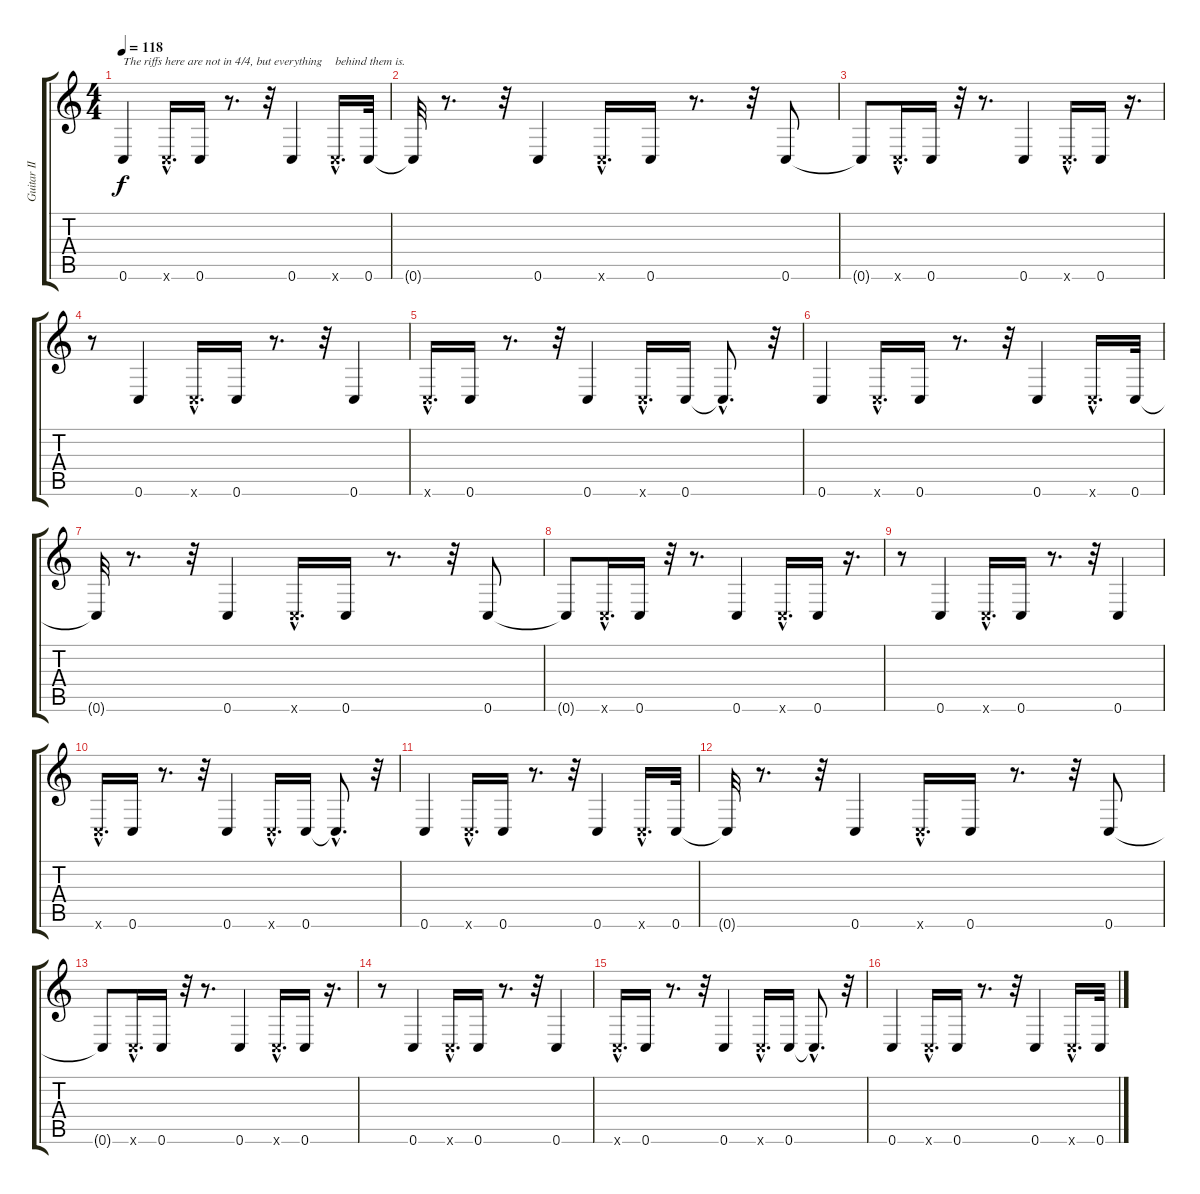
\track ("Guitar II" "Guitar II") {instrument distortionguitar}
\staff {score tabs}
\tuning (D4 A3 F3 C3 G2 C2) {hide}
\ts (4 4)
\tempo 118
\clef g2
\ks c
0.6.4{txt "The riffs here are not in 4/4, but everything" dy f volume 14 balance 0 instrument distortionguitar} 0.6{hac x}.16{d} 0.6.16 r.8{d} r.32 0.6.4 0.6{hac x}.16{d txt "behind them is."} 0.6.32 |
0.6{t}.32 r.8{d} r.32 0.6.4 0.6{hac x}.16{d} 0.6.16 r.8{d} r.32 0.6.8 |
0.6{t}.8 0.6{hac x}.16{d} 0.6.16 r.32 r.8{d} 0.6.4 0.6{hac x}.16{d} 0.6.16 r.16{d} |
r.8 0.6.4 0.6{hac x}.16{d} 0.6.16 r.8{d} r.32 0.6.4 |
0.6{hac x}.16{d} 0.6.16 r.8{d} r.32 0.6.4 0.6{hac x}.16{d} 0.6.16 0.6{hac t}.8{d} r.32 |
0.6.4{volume 14 balance 0 instrument distortionguitar} 0.6{hac x}.16{d} 0.6.16 r.8{d} r.32 0.6.4 0.6{hac x}.16{d} 0.6.32 |
0.6{t}.32 r.8{d} r.32 0.6.4 0.6{hac x}.16{d} 0.6.16 r.8{d} r.32 0.6.8 |
0.6{t}.8 0.6{hac x}.16{d} 0.6.16 r.32 r.8{d} 0.6.4 0.6{hac x}.16{d} 0.6.16 r.16{d} |
r.8 0.6.4 0.6{hac x}.16{d} 0.6.16 r.8{d} r.32 0.6.4 |
0.6{hac x}.16{d} 0.6.16 r.8{d} r.32 0.6.4 0.6{hac x}.16{d} 0.6.16 0.6{hac t}.8{d} r.32 |
0.6.4{volume 14 balance 0 instrument distortionguitar} 0.6{hac x}.16{d} 0.6.16 r.8{d} r.32 0.6.4 0.6{hac x}.16{d} 0.6.32 |
0.6{t}.32 r.8{d} r.32 0.6.4 0.6{hac x}.16{d} 0.6.16 r.8{d} r.32 0.6.8 |
0.6{t}.8 0.6{hac x}.16{d} 0.6.16 r.32 r.8{d} 0.6.4 0.6{hac x}.16{d} 0.6.16 r.16{d} |
r.8 0.6.4 0.6{hac x}.16{d} 0.6.16 r.8{d} r.32 0.6.4 |
0.6{hac x}.16{d} 0.6.16 r.8{d} r.32 0.6.4 0.6{hac x}.16{d} 0.6.16 0.6{hac t}.8{d} r.32 |
0.6.4{volume 14 balance 0 instrument distortionguitar} 0.6{hac x}.16{d} 0.6.16 r.8{d} r.32 0.6.4 0.6{hac x}.16{d} 0.6.32
